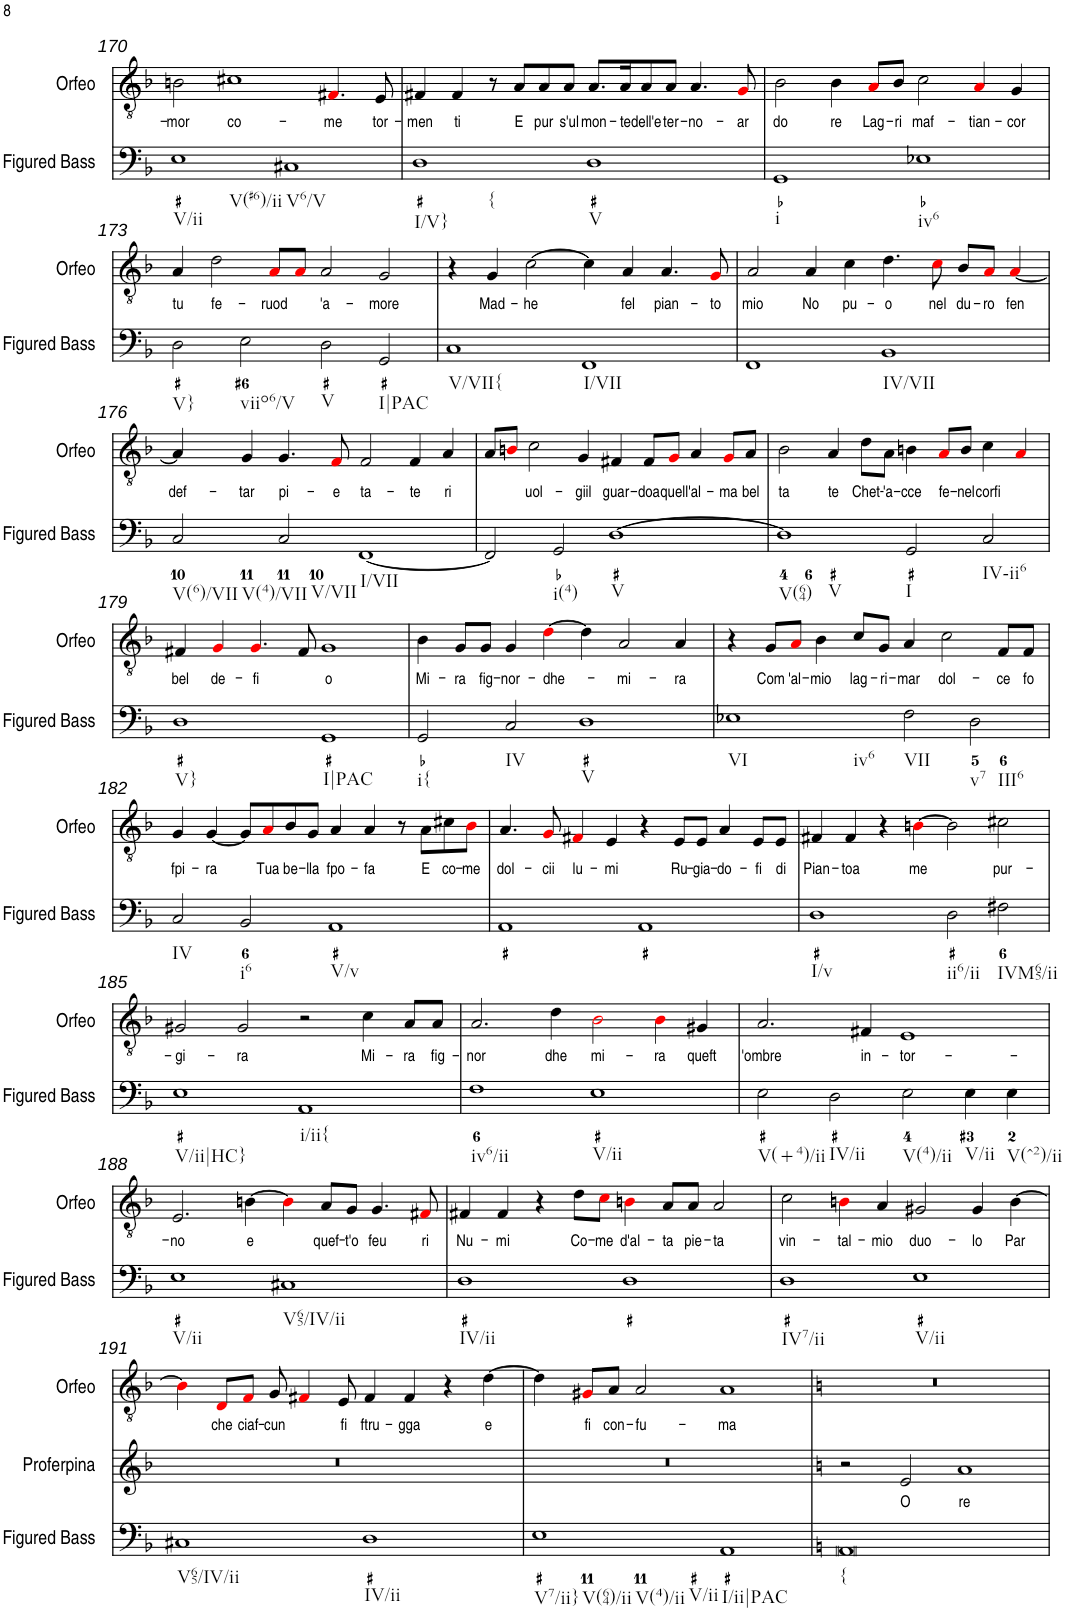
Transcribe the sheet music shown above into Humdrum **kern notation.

**kern	**kern	**text	**kern	**text
*part3	*part2	*part2	*part1	*part1
*staff3	*staff2	*staff2	*staff1	*staff1
*I"Figured Bass	*I"Proferpina	*	*I"Orfeo	*
*I'Figured Bass	*I'Proferpina	*	*I'Orfeo	*
!!LO:PB:g=z
*clefF4	*clefG2	*	*clefGv2	*
*k[b-]	*k[b-]	*	*k[b-]	*
*M4/2	*M4/2	*	*M4/2	*
=170	=170	=170	=170	=170
!LO:TX:b:t=V/ii	!	!	!	!
!LO:TX:b:t=V(#6)/ii	!	!	!	!
!	!	!	!	!LO:LY:b
1E	0r	.	2Bn\	-mor
!	!	!	!	!LO:LY:b
.	.	.	1c#X	co-
!LO:TX:b:t=V6/V	!	!	!	!
1C#X	.	.	.	.
!	!	!	!	!LO:LY:b
.	.	.	4.F#Xi/	-me
!	!	!	!	!LO:LY:b
.	.	.	8E/	tor-
=171	=171	=171	=171	=171
!LO:TX:b:t=I/V}	!	!	!	!
!LO:TX:b:t={	!	!	!	!
!	!	!	!	!LO:LY:b
1D	0r	.	4F#X/	-men
!	!	!	!	!LO:LY:b
.	.	.	4F#/	ti
.	.	.	8r	.
!	!	!	!	!LO:LY:b
.	.	.	8A/L	E
!	!	!	!	!LO:LY:b
.	.	.	8A/	pur
!	!	!	!	!LO:LY:b
.	.	.	8A/J	s'ul
!LO:TX:b:t=V	!	!	!	!
!	!	!	!	!LO:LY:b
1D	.	.	8.A/L	mon-
!	!	!	!	!LO:LY:b
.	.	.	16A/K	-te
!	!	!	!	!LO:LY:b
.	.	.	8A/	dell'e
!	!	!	!	!LO:LY:b
.	.	.	8A/J	ter-
!	!	!	!	!LO:LY:b
.	.	.	4.A/	-no-
!	!	!	!	!LO:LY:b
.	.	.	8Gi/	-ar
=172	=172	=172	=172	=172
!LO:TX:b:t=i	!	!	!	!
!	!	!	!	!LO:LY:b
1GG	0r	.	2B-\	do
!	!	!	!	!LO:LY:b
.	.	.	4B-\	re
!	!	!	!	!LO:LY:b
.	.	.	8Ai/L	Lag-
!	!	!	!	!LO:LY:b
.	.	.	8B-/J	-ri
!LO:TX:b:t=iv6	!	!	!	!
!	!	!	!	!LO:LY:b
1E-X	.	.	2c\	maf-
!	!	!	!	!LO:LY:b
.	.	.	4Ai/	-tian-
!	!	!	!	!LO:LY:b
.	.	.	4G/	-cor
!!LO:LB:g=z
=173	=173	=173	=173	=173
!LO:TX:b:t=V}	!	!	!	!
!	!	!	!	!LO:LY:b
2D\	0r	.	4A/	tu
!	!	!	!	!LO:LY:b
.	.	.	2d\	fe-
!LO:TX:b:t=viio6/V	!	!	!	!
2E\	.	.	.	.
!	!	!	!	!LO:LY:b
.	.	.	8Ai/L	-ruod
.	.	.	8Ai/J	.
!LO:TX:b:t=V	!	!	!	!
!	!	!	!	!LO:LY:b
2D\	.	.	2A/	'a-
!LO:TX:b:t=I|PAC	!	!	!	!
!	!	!	!	!LO:LY:b
2GG/	.	.	2G/	-more
=174	=174	=174	=174	=174
!LO:TX:b:t=V/VII{	!	!	!	!
1C	0r	.	4r	.
!	!	!	!	!LO:LY:b
.	.	.	4G/	Mad-
!	!	!	!	!LO:LY:b
.	.	.	[2c\	-he
!LO:TX:b:t=I/VII	!	!	!	!
1FF	.	.	4c\]	.
!	!	!	!	!LO:LY:b
.	.	.	4A/	fel
!	!	!	!	!LO:LY:b
.	.	.	4.A/	pian-
!	!	!	!	!LO:LY:b
.	.	.	8Gi/	-to
=175	=175	=175	=175	=175
!	!	!	!	!LO:LY:b
1FF	0r	.	2A/	mio
!	!	!	!	!LO:LY:b
.	.	.	4A/	No
!	!	!	!	!LO:LY:b
.	.	.	4c\	pu-
!LO:TX:b:t=IV/VII	!	!	!	!
!	!	!	!	!LO:LY:b
1BB-	.	.	4.d\	-o
!	!	!	!	!LO:LY:b
.	.	.	8ci\	nel
!	!	!	!	!LO:LY:b
.	.	.	8B-/L	du-
!	!	!	!	!LO:LY:b
.	.	.	8Ai/J	-ro
!	!	!	!	!LO:LY:b
.	.	.	[4Ai/	fen
!!LO:LB:g=z
=176	=176	=176	=176	=176
!LO:TX:b:t=V(6)/VII	!	!	!	!
!LO:TX:b:t=V(4)/VII	!	!	!	!
!	!	!	!	!LO:LY:b
2C/	0r	.	4A/]	def-
!	!	!	!	!LO:LY:b
.	.	.	4G/	-tar
!LO:TX:b:t=V/VII	!	!	!	!
!	!	!	!	!LO:LY:b
2C/	.	.	4.G/	pi-
!	!	!	!	!LO:LY:b
.	.	.	8Fi/	-e
!LO:TX:b:t=I/VII	!	!	!	!
!	!	!	!	!LO:LY:b
[1FF	.	.	2F/	ta-
!	!	!	!	!LO:LY:b
.	.	.	4F/	-te
!	!	!	!	!LO:LY:b
.	.	.	4A/	ri
=177	=177	=177	=177	=177
2FF/]	0r	.	8A/L	.
.	.	.	8Bni/J	.
!	!	!	!	!LO:LY:b
.	.	.	2c\	uol-
!LO:TX:b:t=i(4)	!	!	!	!
2GG/	.	.	.	.
!	!	!	!	!LO:LY:b
.	.	.	4G/	-giil
!LO:TX:b:t=V	!	!	!	!
!	!	!	!	!LO:LY:b
[1D	.	.	4F#X/	guar-
!	!	!	!	!LO:LY:b
.	.	.	8F#/L	-doa
!	!	!	!	!LO:LY:b
.	.	.	8Gi/J	quell
!	!	!	!	!LO:LY:b
.	.	.	4A/	'al-
!	!	!	!	!LO:LY:b
.	.	.	8Gi/L	-ma
!	!	!	!	!LO:LY:b
.	.	.	8A/J	bel
=178	=178	=178	=178	=178
!LO:TX:b:t=V(64)	!	!	!	!
!LO:TX:b:t=V	!	!	!	!
!	!	!	!	!LO:LY:b
1D]	0r	.	2B-\	ta
!	!	!	!	!LO:LY:b
.	.	.	4A/	te
!	!	!	!	!LO:LY:b
.	.	.	8d\L	Chet-
!	!	!	!	!LO:LY:b
.	.	.	8A\J	-'a-
!LO:TX:b:t=I	!	!	!	!
!	!	!	!	!LO:LY:b
2GG/	.	.	4Bn\	-cce
!	!	!	!	!LO:LY:b
.	.	.	8Ai/L	fe-
!	!	!	!	!LO:LY:b
.	.	.	8B/J	-nel
!LO:TX:b:t=IV-ii6	!	!	!	!
!	!	!	!	!LO:LY:b
2C/	.	.	4c\	corfi
.	.	.	4Ai/	.
!!LO:LB:g=z
=179	=179	=179	=179	=179
!LO:TX:b:t=V}	!	!	!	!
!	!	!	!	!LO:LY:b
1D	0r	.	4F#X/	bel
!	!	!	!	!LO:LY:b
.	.	.	4Gi/	de-
!	!	!	!	!LO:LY:b
.	.	.	4.Gi/	fi
.	.	.	8F#/	.
!LO:TX:b:t=I|PAC	!	!	!	!
!	!	!	!	!LO:LY:b
1GG	.	.	1G	o
=180	=180	=180	=180	=180
!LO:TX:b:t=i{	!	!	!	!
!	!	!	!	!LO:LY:b
2GG/	0r	.	4B-\	Mi-
!	!	!	!	!LO:LY:b
.	.	.	8G/L	-ra
!	!	!	!	!LO:LY:b
.	.	.	8G/J	fig-
!LO:TX:b:t=IV	!	!	!	!
!	!	!	!	!LO:LY:b
2C/	.	.	4G/	-nor-
!	!	!	!	!LO:LY:b
.	.	.	[4di\	-dhe-
!LO:TX:b:t=V	!	!	!	!
1D	.	.	4d\]	.
!	!	!	!	!LO:LY:b
.	.	.	2A/	-mi-
!	!	!	!	!LO:LY:b
.	.	.	4A/	-ra
=181	=181	=181	=181	=181
!LO:TX:b:t=VI	!	!	!	!
!LO:TX:b:t=iv6	!	!	!	!
1E-X	0r	.	4r	.
!	!	!	!	!LO:LY:b
.	.	.	8G/L	Com
!	!	!	!	!LO:LY:b
.	.	.	8Ai/J	'al-
!	!	!	!	!LO:LY:b
.	.	.	4B-\	-mio
!	!	!	!	!LO:LY:b
.	.	.	8c/L	lag-
!	!	!	!	!LO:LY:b
.	.	.	8G/J	-ri-
!LO:TX:b:t=VII	!	!	!	!
!	!	!	!	!LO:LY:b
2F\	.	.	4A/	-mar
!	!	!	!	!LO:LY:b
.	.	.	2c\	dol-
!LO:TX:b:t=v7	!	!	!	!
!LO:TX:b:t=III6	!	!	!	!
2D\	.	.	.	.
!	!	!	!	!LO:LY:b
.	.	.	8F/L	-ce
!	!	!	!	!LO:LY:b
.	.	.	8F/J	fo
!!LO:LB:g=z
=182	=182	=182	=182	=182
!LO:TX:b:t=IV	!	!	!	!
!	!	!	!	!LO:LY:b
2C/	0r	.	4G/	fpi-
!	!	!	!	!LO:LY:b
.	.	.	[4G/	-ra
!LO:TX:b:t=i6	!	!	!	!
2BB-/	.	.	8G/L]	.
!	!	!	!	!LO:LY:b
.	.	.	8Ai/	Tua
!	!	!	!	!LO:LY:b
.	.	.	8B-/	be-
!	!	!	!	!LO:LY:b
.	.	.	8G/J	-lla
!LO:TX:b:t=V/v	!	!	!	!
!	!	!	!	!LO:LY:b
1AA	.	.	4A/	fpo-
!	!	!	!	!LO:LY:b
.	.	.	4A/	-fa
.	.	.	8r	.
!	!	!	!	!LO:LY:b
.	.	.	8A\L	E
!	!	!	!	!LO:LY:b
.	.	.	8c#X\	co-
!	!	!	!	!LO:LY:b
.	.	.	8B-i\J	-me
=183	=183	=183	=183	=183
!	!	!	!	!LO:LY:b
1AA	0r	.	4.A/	dol-
!	!	!	!	!LO:LY:b
.	.	.	8Gi/	-cii
!	!	!	!	!LO:LY:b
.	.	.	4F#Xi/	lu-
!	!	!	!	!LO:LY:b
.	.	.	4E/	-mi
1AA	.	.	4r	.
!	!	!	!	!LO:LY:b
.	.	.	8E/L	Ru-
!	!	!	!	!LO:LY:b
.	.	.	8E/J	-gia-
!	!	!	!	!LO:LY:b
.	.	.	4A/	-do-
!	!	!	!	!LO:LY:b
.	.	.	8E/L	-fi
!	!	!	!	!LO:LY:b
.	.	.	8E/J	di
=184	=184	=184	=184	=184
!LO:TX:b:t=I/v	!	!	!	!
!	!	!	!	!LO:LY:b
1D	0r	.	4F#X/	Pian-
!	!	!	!	!LO:LY:b
.	.	.	4F#/	-toa
.	.	.	4r	.
!	!	!	!	!LO:LY:b
.	.	.	[4Bni\	me
!LO:TX:b:t=ii6/ii	!	!	!	!
2D\	.	.	2B\]	.
!LO:TX:b:t=IVM65/ii	!	!	!	!
!	!	!	!	!LO:LY:b
2F#X\	.	.	2c#X\	pur-
!!LO:LB:g=z
=185	=185	=185	=185	=185
!LO:TX:b:t=V/ii|HC}	!	!	!	!
!	!	!	!	!LO:LY:b
1E	0r	.	2G#X/	-gi-
!	!	!	!	!LO:LY:b
.	.	.	2G#/	-ra
!LO:TX:b:t=i/ii{	!	!	!	!
1AA	.	.	2r	.
!	!	!	!	!LO:LY:b
.	.	.	4c\	Mi-
!	!	!	!	!LO:LY:b
.	.	.	8A/L	-ra
!	!	!	!	!LO:LY:b
.	.	.	8A/J	fig-
=186	=186	=186	=186	=186
!LO:TX:b:t=iv6/ii	!	!	!	!
!	!	!	!	!LO:LY:b
1F	0r	.	2.A/	-nor
!	!	!	!	!LO:LY:b
.	.	.	4d\	dhe
!LO:TX:b:t=V/ii	!	!	!	!
!	!	!	!	!LO:LY:b
1E	.	.	2B-i\	mi-
!	!	!	!	!LO:LY:b
.	.	.	4B-i\	-ra
!	!	!	!	!LO:LY:b
.	.	.	4G#X/	queft
=187	=187	=187	=187	=187
!LO:TX:b:t=V(+4)/ii	!	!	!	!
!	!	!	!	!LO:LY:b
2E\	0r	.	2.A/	'ombre
!LO:TX:b:t=IV/ii	!	!	!	!
2D\	.	.	.	.
!	!	!	!	!LO:LY:b
.	.	.	4F#X/	in-
!LO:TX:b:t=V(4)/ii	!	!	!	!
!	!	!	!	!LO:LY:b
2E\	.	.	1E	-tor-
!LO:TX:b:t=V/ii	!	!	!	!
4E\	.	.	.	.
!LO:TX:b:t=V(^2)/ii	!	!	!	!
4E\	.	.	.	.
!!LO:LB:g=z
=188	=188	=188	=188	=188
!LO:TX:b:t=V/ii	!	!	!	!
!	!	!	!	!LO:LY:b
1E	0r	.	2.E/	-no
!	!	!	!	!LO:LY:b
.	.	.	[4Bn\	e
!LO:TX:b:t=V65/IV/ii	!	!	!	!
1C#X	.	.	4Bi\]	.
!	!	!	!	!LO:LY:b
.	.	.	8A/L	quef-
!	!	!	!	!LO:LY:b
.	.	.	8G/J	-t'o
!	!	!	!	!LO:LY:b
.	.	.	4.G/	feu
!	!	!	!	!LO:LY:b
.	.	.	8F#Xi/	ri
=189	=189	=189	=189	=189
!LO:TX:b:t=IV/ii	!	!	!	!
!	!	!	!	!LO:LY:b
1D	0r	.	4F#X/	Nu-
!	!	!	!	!LO:LY:b
.	.	.	4F#/	-mi
.	.	.	4r	.
!	!	!	!	!LO:LY:b
.	.	.	8d\L	Co-
!	!	!	!	!LO:LY:b
.	.	.	8ci\J	-me
!	!	!	!	!LO:LY:b
1D	.	.	4Bni\	d'al-
!	!	!	!	!LO:LY:b
.	.	.	8A/L	-ta
!	!	!	!	!LO:LY:b
.	.	.	8A/J	pie-
!	!	!	!	!LO:LY:b
.	.	.	2A/	-ta
=190	=190	=190	=190	=190
!LO:TX:b:t=IV7/ii	!	!	!	!
!	!	!	!	!LO:LY:b
1D	0r	.	2c\	vin-
!	!	!	!	!LO:LY:b
.	.	.	4Bni\	-tal-
!	!	!	!	!LO:LY:b
.	.	.	4A/	-mio
!LO:TX:b:t=V/ii	!	!	!	!
!	!	!	!	!LO:LY:b
1E	.	.	2G#X/	duo-
!	!	!	!	!LO:LY:b
.	.	.	4G#/	-lo
!	!	!	!	!LO:LY:b
.	.	.	[4B\	Par
!!LO:LB:g=z
=191	=191	=191	=191	=191
!LO:TX:b:t=V65/IV/ii	!	!	!	!
1C#X	0r	.	4Bi\]	.
!	!	!	!	!LO:LY:b
.	.	.	8Di/L	che
!	!	!	!	!LO:LY:b
.	.	.	8Fi/J	ciaf-
!	!	!	!	!LO:LY:b
.	.	.	8G/	-cun
.	.	.	4F#Xi/	.
!	!	!	!	!LO:LY:b
.	.	.	8E/	fi
!LO:TX:b:t=IV/ii	!	!	!	!
!	!	!	!	!LO:LY:b
1D	.	.	4F#/	ftru-
!	!	!	!	!LO:LY:b
.	.	.	4F#/	-gga
.	.	.	4r	.
!	!	!	!	!LO:LY:b
.	.	.	[4d\	e
=192	=192	=192	=192	=192
!LO:TX:b:t=V7/ii}	!	!	!	!
!LO:TX:b:t=V(64)/ii	!	!	!	!
!LO:TX:b:t=V(4)/ii	!	!	!	!
!LO:TX:b:t=V/ii	!	!	!	!
1E	0r	.	4d\]	.
!	!	!	!	!LO:LY:b
.	.	.	8G#Xi/L	fi
!	!	!	!	!LO:LY:b
.	.	.	8A/J	con-
!	!	!	!	!LO:LY:b
.	.	.	2A/	-fu-
!LO:TX:b:t=I/ii|PAC	!	!	!	!
!	!	!	!	!LO:LY:b
1AA	.	.	1A	-ma
=193	=193	=193	=193	=193
*k[]	*k[]	*	*k[]	*
!LO:TX:b:t={	!	!	!	!
0AA	2r	.	0r	.
!	!	!LO:LY:b	!	!
.	2e/	O	.	.
!	!	!LO:LY:b	!	!
.	1a	re	.	.
=	=	=	=	=
*-	*-	*-	*-	*-
